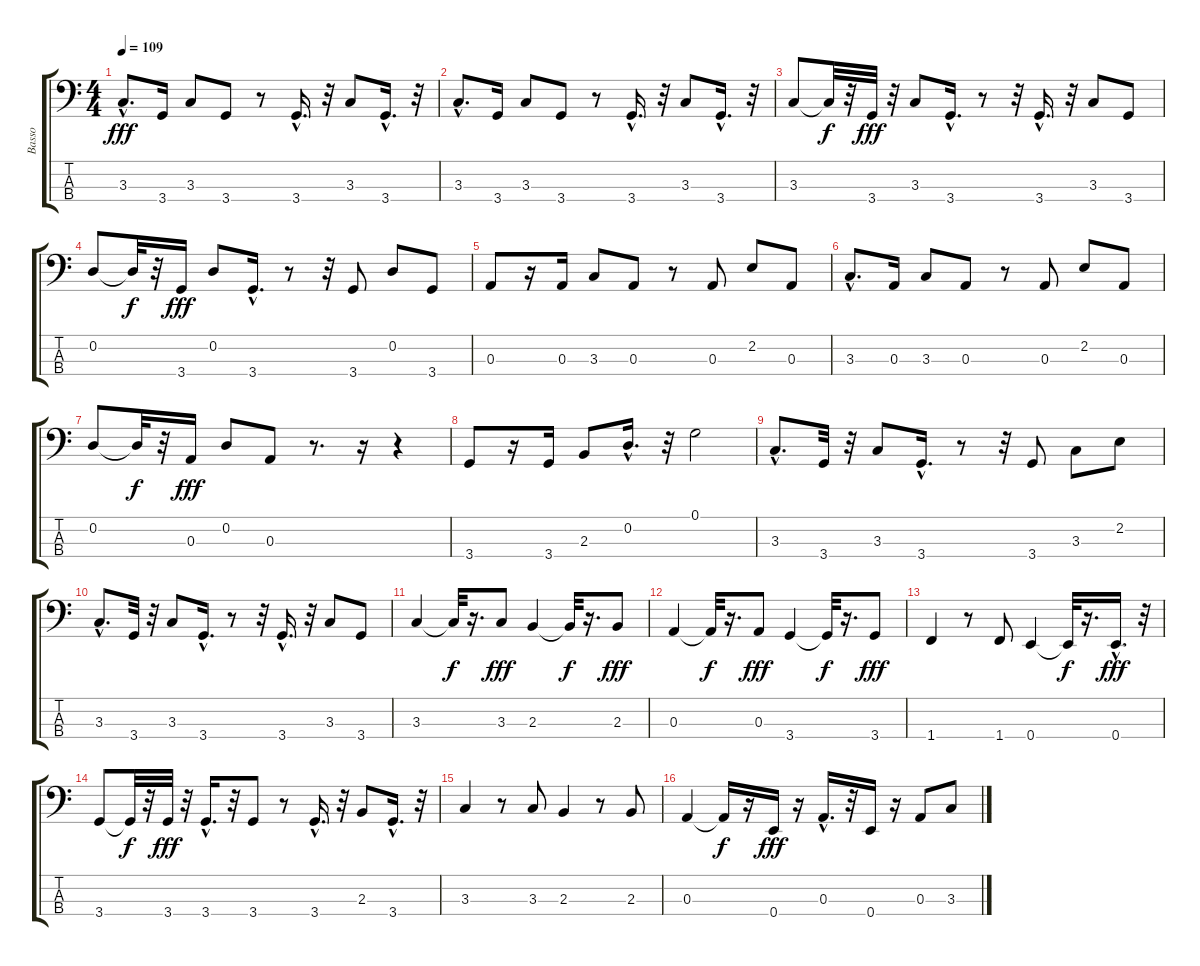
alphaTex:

\track ("Basso" "Basso") {instrument electricbassfinger}
\staff {score tabs}
\tuning (G2 D2 A1 E1) {hide}
\ts (4 4)
\tempo 109
\clef f4
\ks c
3.3{hac}.8{d dy fff} 3.4.16 3.3.8 3.4.8 r.8 3.4{hac}.16{d} r.32 3.3.8 3.4{hac}.16{d} r.32 |
3.3{hac}.8{d} 3.4.16 3.3.8 3.4.8 r.8 3.4{hac}.16{d} r.32 3.3.8 3.4{hac}.16{d} r.32 |
3.3.8 3.3{t}.32{dy f} r.32 3.4.32{dy fff} r.32 3.3.8 3.4{hac}.16{d} r.8 r.32 3.4{hac}.16{d} r.32 3.3.8 3.4.8 |
0.2.8 0.2{t}.32{dy f} r.32 3.4.16{dy fff} 0.2.8 3.4{hac}.16{d} r.8 r.32 3.4.8 0.2.8 3.4.8 |
0.3.8 r.16 0.3.16 3.3.8 0.3.8 r.8 0.3.8 2.2.8 0.3.8 |
3.3{hac}.8{d} 0.3.16 3.3.8 0.3.8 r.8 0.3.8 2.2.8 0.3.8 |
0.2.8 0.2{t}.32{dy f} r.32 0.3.16{dy fff} 0.2.8 0.3.8 r.8{d} r.16 r.4 |
3.4.8 r.16 3.4.16 2.3.8 0.2{hac}.16{d} r.32 0.1.2 |
3.3{hac}.8{d} 3.4.32 r.32 3.3.8 3.4{hac}.16{d} r.8 r.32 3.4.8 3.3.8 2.2.8 |
3.3{hac}.8{d} 3.4.32 r.32 3.3.8 3.4{hac}.16{d} r.8 r.32 3.4{hac}.16{d} r.32 3.3.8 3.4.8 |
3.3.4 3.3{t}.32{dy f} r.16{d} 3.3.8{dy fff} 2.3.4 2.3{t}.32{dy f} r.16{d} 2.3.8{dy fff} |
0.3.4 0.3{t}.32{dy f} r.16{d} 0.3.8{dy fff} 3.4.4 3.4{t}.32{dy f} r.16{d} 3.4.8{dy fff} |
1.4.4 r.8 1.4.8 0.4.4 0.4{t}.32{dy f} r.16{d} 0.4{hac}.16{d dy fff} r.32 |
3.4.8 3.4{t}.32{dy f} r.32 3.4.32{dy fff} r.32 3.4{hac}.16{d} r.32 3.4.8 r.8 3.4{hac}.16{d} r.32 2.3.8 3.4{hac}.16{d} r.32 |
3.3.4 r.8 3.3.8 2.3.4 r.8 2.3.8 |
0.3.4 0.3{t}.16{dy f} r.16 0.4.16{dy fff} r.16 0.3{hac}.16{d} r.32 0.4.16 r.16 0.3.8 3.3.8
